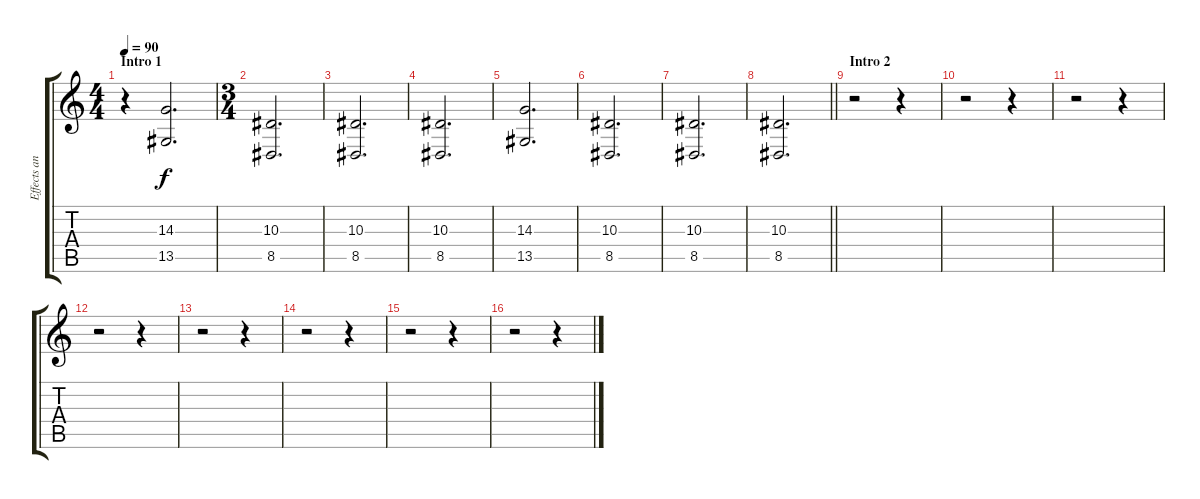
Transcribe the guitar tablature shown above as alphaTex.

\track ("Effects and Third Guitar" "Effects an") {instrument pad2warm}
\staff {score tabs}
\tuning (D4 A3 F3 C3 G2 C2) {hide}
\ts (4 4)
\section ("" "Intro 1")
\tempo 90
\clef g2
\ks c
r.4{dy f instrument pad2warm} (14.3 13.5).2{d} |
\ts (3 4)
(10.3 8.5).2{d} |
(10.3 8.5).2{d} |
(10.3 8.5).2{d} |
(14.3 13.5).2{d} |
(10.3 8.5).2{d} |
(10.3 8.5).2{d} |
\barLineRight lightlight
(10.3 8.5).2{d} |
\section ("" "Intro 2")
r.2 r.4 |
r.2 r.4 |
r.2 r.4 |
r.2 r.4 |
r.2 r.4 |
r.2 r.4 |
r.2 r.4 |
r.2 r.4
